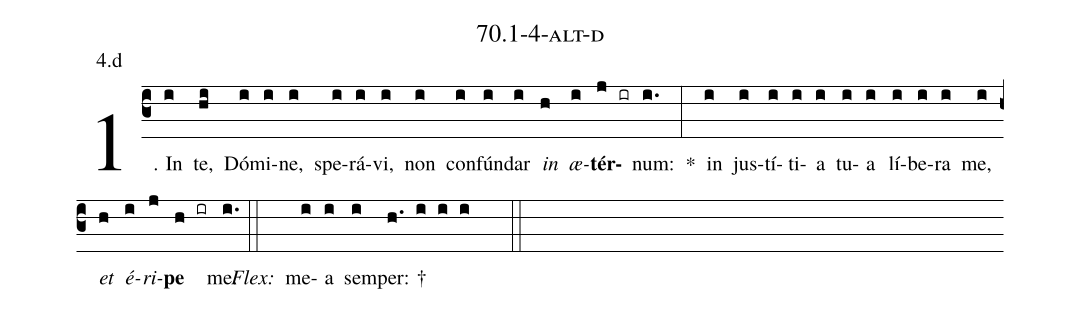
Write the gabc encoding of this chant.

name: 70.1-4-alt-d;
annotation: 4.d;
%%
(c3)1. In(i) te,(hi) Dó(i)mi(i)ne,(i) spe(i)rá(i)vi,(i) non(i) con(i)fún(i)dar(i) <i>in</i>(h) <i>æ</i>(i)<b>tér</b>(j ir)num:(i.) *(:) in(i) jus(i)tí(i)ti(i)a(i) tu(i)a(i) lí(i)be(i)ra(i) me,(i) <i>et</i>(h) <i>é</i>(i)<i>ri</i>(j)<b>pe</b>(h ir) me.(i.) (::)
<i>Flex:</i>()  me(i)a(i) sem(i)per: †(h. i i i  ::)
